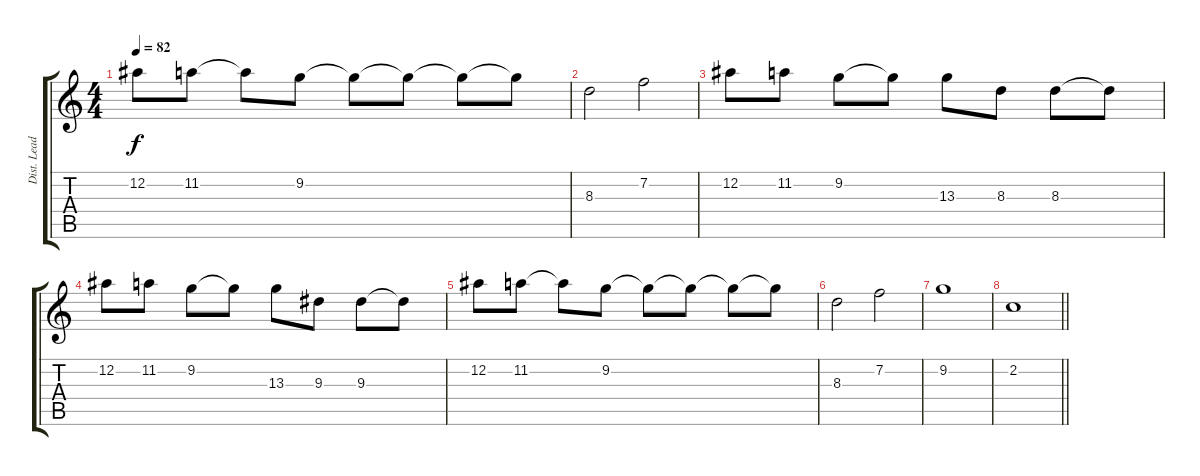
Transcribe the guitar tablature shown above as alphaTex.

\track ("Dist. Lead Guitar" "Dist. Lead") {instrument distortionguitar}
\staff {score tabs}
\tuning (Eb4 Bb3 Gb3 Db3 Ab2 Db2) {hide}
\ts (4 4)
\tempo 82
\clef g2
\ks c
12.2.8{dy f} 11.2.8 11.2{t}.8 9.2.8 9.2{t}.8 9.2{t}.8 9.2{t}.8 9.2{t}.8 |
8.3.2 7.2.2 |
12.2.8 11.2.8 9.2.8 9.2{t}.8 13.3.8 8.3.8 8.3.8 8.3{t}.8 |
12.2.8 11.2.8 9.2.8 9.2{t}.8 13.3.8 9.3.8 9.3.8 9.3{t}.8 |
12.2.8 11.2.8 11.2{t}.8 9.2.8 9.2{t}.8 9.2{t}.8 9.2{t}.8 9.2{t}.8 |
8.3.2 7.2.2 |
9.2.1 |
\barLineRight lightlight
2.2.1
